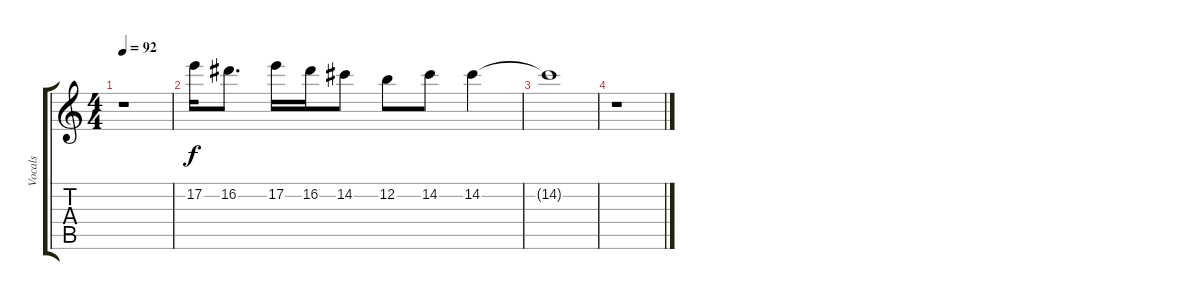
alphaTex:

\track ("Vocals" "Vocals") {instrument overdrivenguitar}
\staff {score tabs}
\tuning (E4 B3 G3 D3 A2 E2) {hide}
\ts (4 4)
\tempo 92
\clef g2
\ks c
r.1{dy f} |
17.2.16 16.2.8{d} 17.2.16 16.2.16 14.2.8 12.2.8 14.2.8 14.2.4 |
14.2{t}.1 |
r.1
